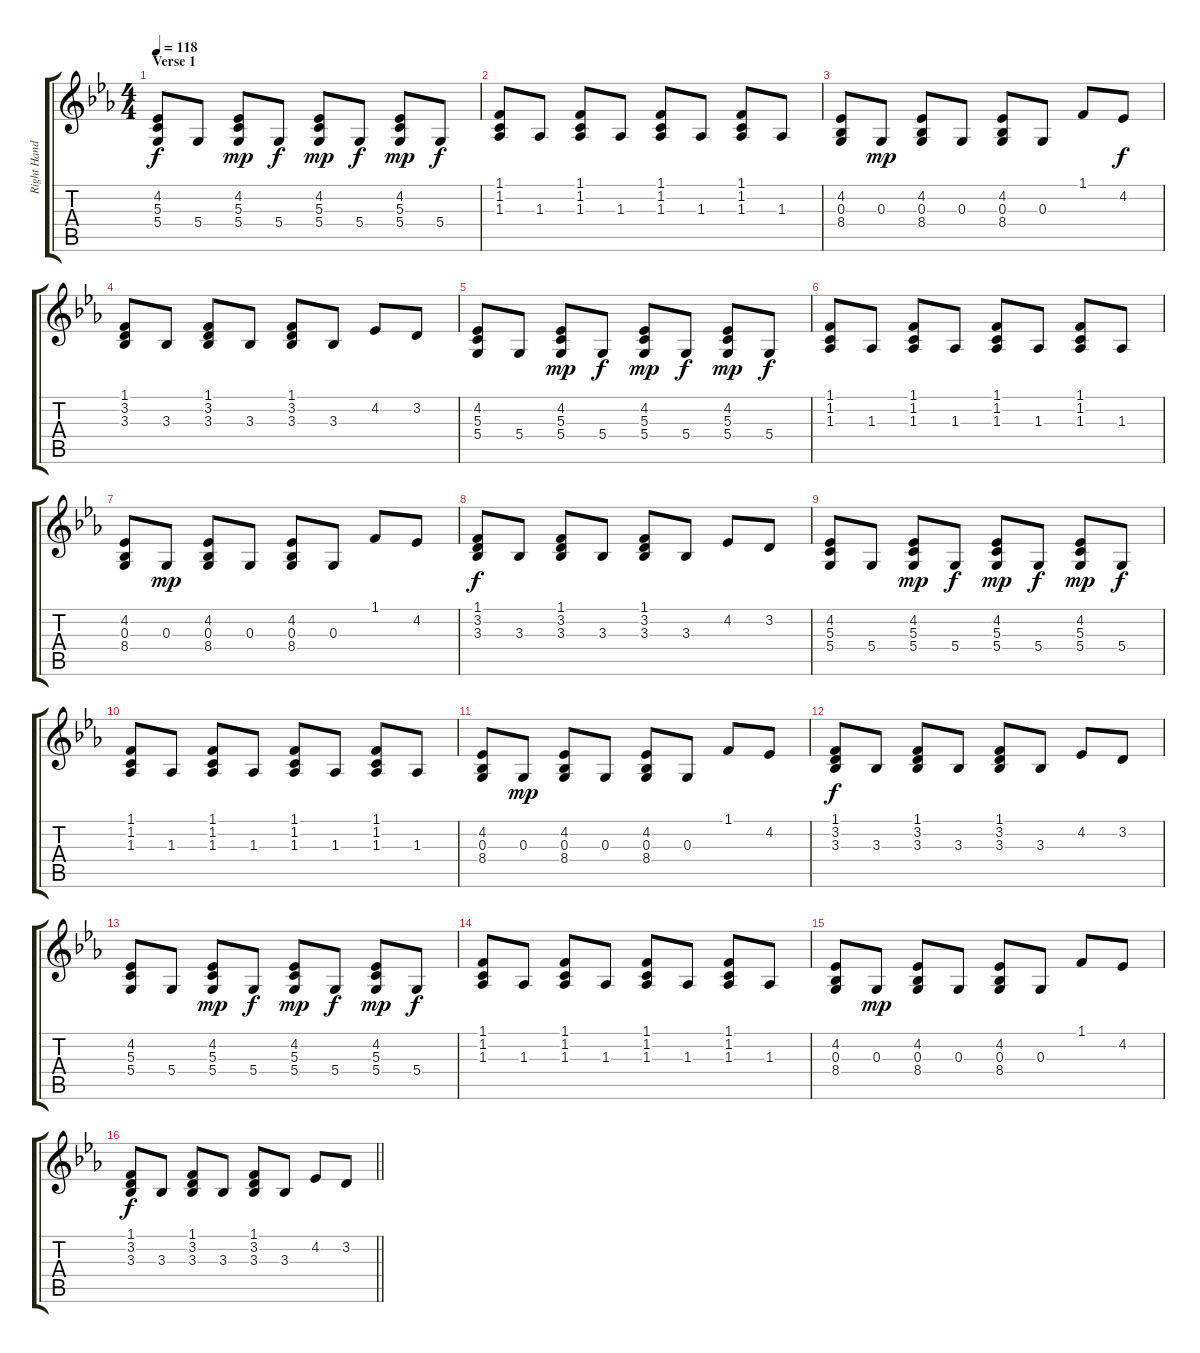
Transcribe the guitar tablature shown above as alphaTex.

\track ("Right Hand" "Right Hand") {instrument electricgrandpiano}
\staff {score tabs}
\tuning (E4 B3 G3 D3 A2 E2) {hide}
\ts (4 4)
\section ("" "Verse 1")
\tempo 118
\clef g2
\ks eb
(4.2 5.3 5.4).8{dy f} 5.4.8 (4.2 5.3 5.4).8{dy mp} 5.4.8{dy f} (4.2 5.3 5.4).8{dy mp} 5.4.8{dy f} (4.2 5.3 5.4).8{dy mp} 5.4.8{dy f} |
(1.1 1.2 1.3).8 1.3.8 (1.1 1.2 1.3).8 1.3.8 (1.1 1.2 1.3).8 1.3.8 (1.1 1.2 1.3).8 1.3.8 |
(4.2 0.3 8.4).8 0.3.8{dy mp} (4.2 0.3 8.4).8 0.3.8 (4.2 0.3 8.4).8 0.3.8 1.1.8 4.2.8{dy f} |
(1.1 3.2 3.3).8 3.3.8 (1.1 3.2 3.3).8 3.3.8 (1.1 3.2 3.3).8 3.3.8 4.2.8 3.2.8 |
(4.2 5.3 5.4).8 5.4.8 (4.2 5.3 5.4).8{dy mp} 5.4.8{dy f} (4.2 5.3 5.4).8{dy mp} 5.4.8{dy f} (4.2 5.3 5.4).8{dy mp} 5.4.8{dy f} |
(1.1 1.2 1.3).8 1.3.8 (1.1 1.2 1.3).8 1.3.8 (1.1 1.2 1.3).8 1.3.8 (1.1 1.2 1.3).8 1.3.8 |
(4.2 0.3 8.4).8 0.3.8{dy mp} (4.2 0.3 8.4).8 0.3.8 (4.2 0.3 8.4).8 0.3.8 1.1.8 4.2.8 |
(1.1 3.2 3.3).8{dy f} 3.3.8 (1.1 3.2 3.3).8 3.3.8 (1.1 3.2 3.3).8 3.3.8 4.2.8 3.2.8 |
(4.2 5.3 5.4).8 5.4.8 (4.2 5.3 5.4).8{dy mp} 5.4.8{dy f} (4.2 5.3 5.4).8{dy mp} 5.4.8{dy f} (4.2 5.3 5.4).8{dy mp} 5.4.8{dy f} |
(1.1 1.2 1.3).8 1.3.8 (1.1 1.2 1.3).8 1.3.8 (1.1 1.2 1.3).8 1.3.8 (1.1 1.2 1.3).8 1.3.8 |
(4.2 0.3 8.4).8 0.3.8{dy mp} (4.2 0.3 8.4).8 0.3.8 (4.2 0.3 8.4).8 0.3.8 1.1.8 4.2.8 |
(1.1 3.2 3.3).8{dy f} 3.3.8 (1.1 3.2 3.3).8 3.3.8 (1.1 3.2 3.3).8 3.3.8 4.2.8 3.2.8 |
(4.2 5.3 5.4).8 5.4.8 (4.2 5.3 5.4).8{dy mp} 5.4.8{dy f} (4.2 5.3 5.4).8{dy mp} 5.4.8{dy f} (4.2 5.3 5.4).8{dy mp} 5.4.8{dy f} |
(1.1 1.2 1.3).8 1.3.8 (1.1 1.2 1.3).8 1.3.8 (1.1 1.2 1.3).8 1.3.8 (1.1 1.2 1.3).8 1.3.8 |
(4.2 0.3 8.4).8 0.3.8{dy mp} (4.2 0.3 8.4).8 0.3.8 (4.2 0.3 8.4).8 0.3.8 1.1.8 4.2.8 |
\barLineRight lightlight
(1.1 3.2 3.3).8{dy f} 3.3.8 (1.1 3.2 3.3).8 3.3.8 (1.1 3.2 3.3).8 3.3.8 4.2.8 3.2.8
